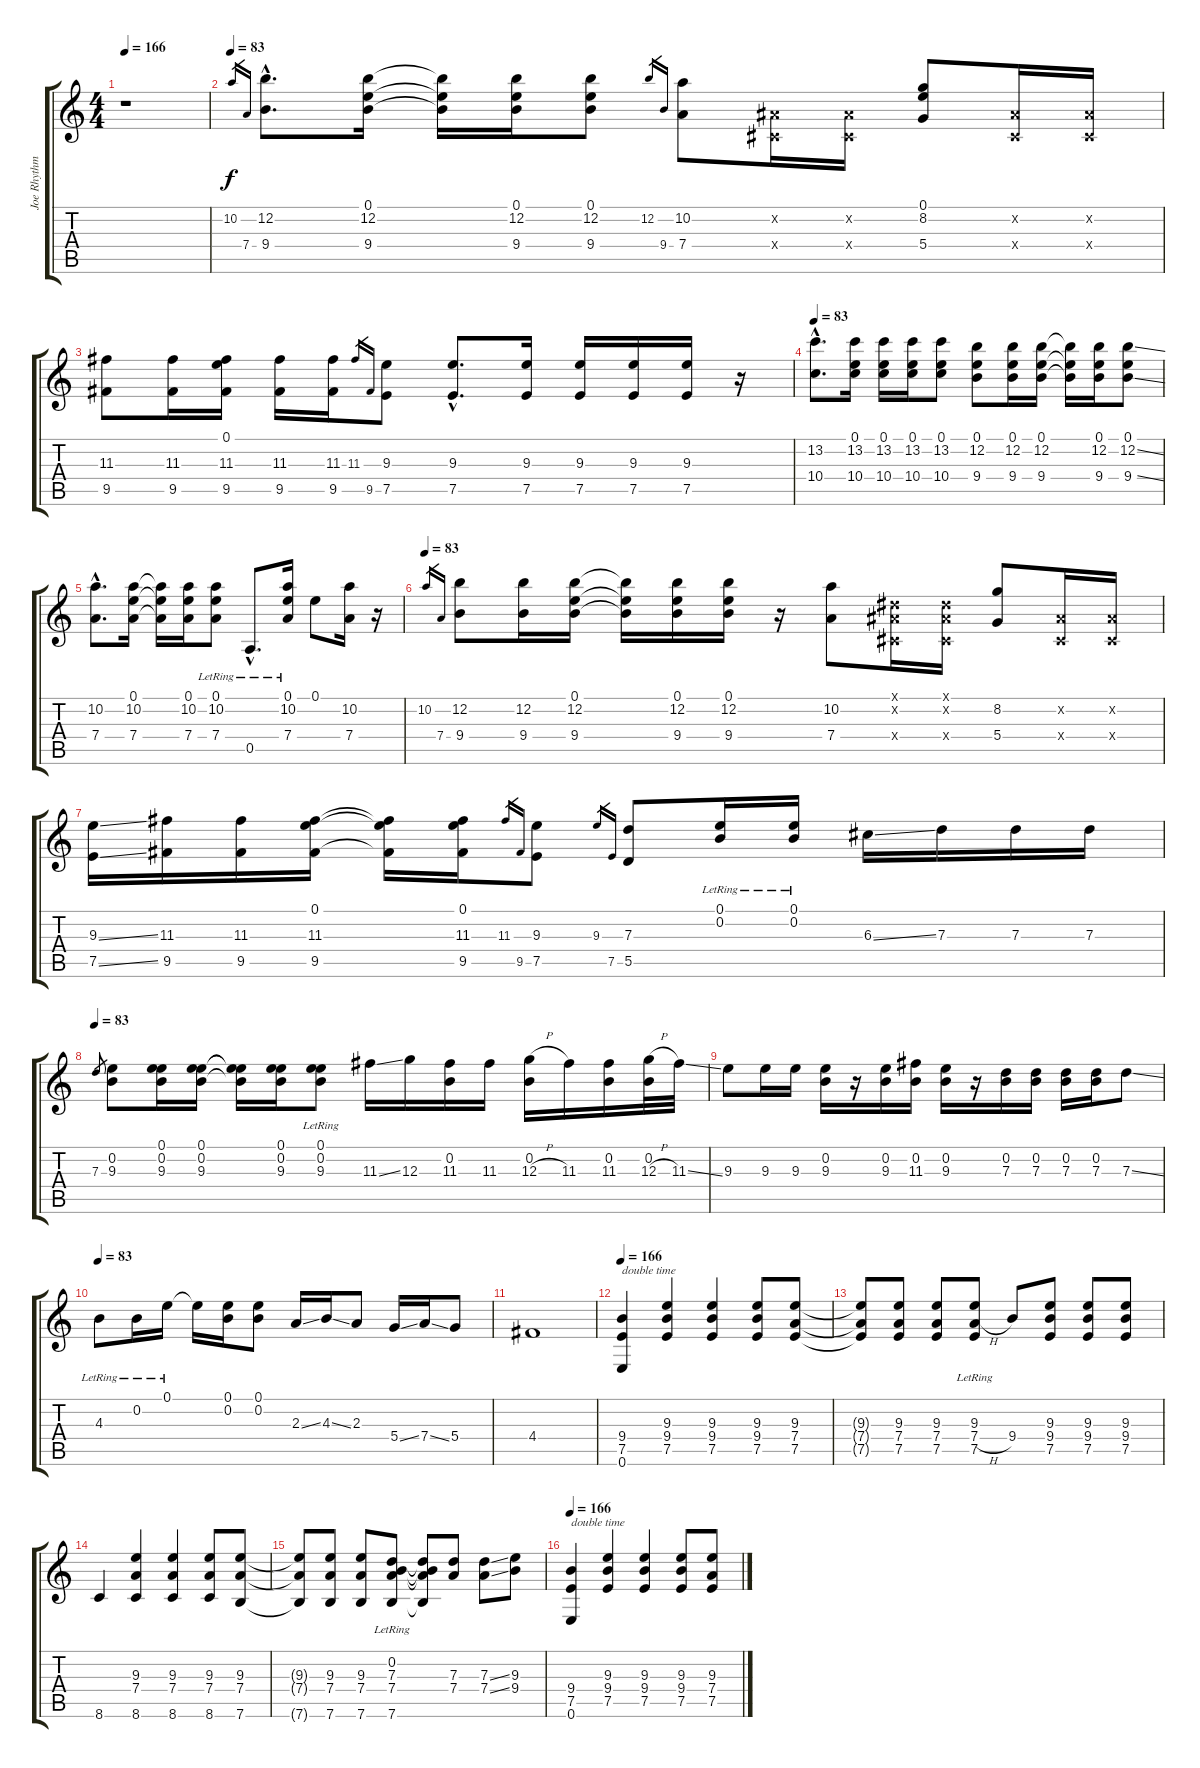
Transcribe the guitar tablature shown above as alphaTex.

\track ("Joe Rhythm" "Joe Rhythm") {instrument distortionguitar}
\staff {score tabs}
\tuning (E4 B3 G3 D3 A2 E2) {hide}
\ts (4 4)
\tempo 166
\clef g2
\ks c
r.1{dy f instrument electricguitarjazz} |
\tempo 83
10.2.16{gr} 7.4.16{gr} (12.2{hac} 9.4{hac}).8{d volume 8 instrument electricguitarjazz} (0.1 12.2 9.4).16 (0.1{t} 12.2{t} 9.4{t}).16 (0.1 12.2 9.4).16 (0.1 12.2 9.4).8 12.2.16{gr} 9.4.16{gr} (10.2 7.4).8 (-1.2{x} -1.4{x}).16 (-1.2{x} -1.4{x}).16 (0.1 8.2 5.4).8 (-1.2{x} -1.4{x}).16 (-1.2{x} -1.4{x}).16 |
(11.3 9.5).8 (11.3 9.5).16 (0.1 11.3 9.5).16 (11.3 9.5).16 (11.3 9.5).16 11.3.16{gr} 9.5.16{gr} (9.3 7.5).8 (9.3{hac} 7.5{hac}).8{d} (9.3 7.5).16 (9.3 7.5).16 (9.3 7.5).16 (9.3 7.5).16 r.16 |
\tempo 83
(13.2{hac} 10.4{hac}).8{d volume 8 instrument electricguitarjazz} (0.1 13.2 10.4).16 (0.1 13.2 10.4).16 (0.1 13.2 10.4).16 (0.1 13.2 10.4).8 (0.1 12.2 9.4).8 (0.1 12.2 9.4).16 (0.1 12.2 9.4).16 (0.1{t} 12.2{t} 9.4{t}).16 (0.1 12.2 9.4).16 (0.1 12.2{ss} 9.4{ss}).8 |
(10.2{hac} 7.4{hac}).8{d} (0.1 10.2 7.4).16 (0.1{t} 10.2{t} 7.4{t}).16 (0.1 10.2 7.4).16 (0.1{lr} 10.2{lr} 7.4{lr}).8 0.5{hac lr}.8{d} (0.1{lr} 10.2{lr} 7.4{lr}).16 0.1.8 (10.2 7.4).16 r.16 |
\tempo 83
10.2.16{gr} 7.4.16{gr} (12.2 9.4).8{volume 8 instrument electricguitarjazz} (12.2 9.4).16 (0.1 12.2 9.4).16 (0.1{t} 12.2{t} 9.4{t}).16 (0.1 12.2 9.4).16 (0.1 12.2 9.4).16 r.16 (10.2 7.4).8 (-1.1{x} -1.2{x} -1.4{x}).16 (-1.1{x} -1.2{x} -1.4{x}).16 (8.2 5.4).8 (-1.2{x} -1.4{x}).16 (-1.2{x} -1.4{x}).16 |
(9.3{ss} 7.5{ss}).16 (11.3 9.5).16 (11.3 9.5).16 (0.1 11.3 9.5).16 (0.1{t} 11.3{t} 9.5{t}).16 (0.1 11.3 9.5).16 11.3.16{gr} 9.5.16{gr} (9.3 7.5).8 9.3.16{gr} 7.5.16{gr} (7.3 5.5).8 (0.1{lr} 0.2{lr}).16 (0.1{lr} 0.2{lr}).16 6.3{ss}.16 7.3.16 7.3.16 7.3.16 |
\tempo 83
7.3.8{gr} (0.2 9.3).8{volume 8 instrument electricguitarjazz} (0.1 0.2 9.3).16 (0.1 0.2 9.3).16 (0.1{t} 0.2{t} 9.3{t}).16 (0.1 0.2 9.3).16 (0.1{lr} 0.2{lr} 9.3).8 11.3{ss}.16 12.3.16 (0.2 11.3).16 11.3.16 (0.2 12.3{h}).16 11.3.16 (0.2 11.3).16 (0.2 12.3{h}).32 11.3{ss}.32 |
9.3.8 9.3.16 9.3.16 (0.2 9.3).16 r.16 (0.2 9.3).16 (0.2 11.3).16 (0.2 9.3).16 r.16 (0.2 7.3).16 (0.2 7.3).16 (0.2 7.3).16 (0.2 7.3).16 7.3{ss}.8 |
\tempo 83
4.3{lr}.8{volume 8 instrument electricguitarjazz} 0.2{lr}.16 0.1{lr}.16 0.1{t}.16 (0.1 0.2).16 (0.1 0.2).8 2.3{ss}.16 4.3{ss}.16 2.3.8 5.4{ss}.16 7.4{ss}.16 5.4.8 |
4.4.1 |
\tempo 166
(9.4 7.5 0.6).4{txt "double time" volume 9 instrument distortionguitar} (9.3 9.4 7.5).4 (9.3 9.4 7.5).4 (9.3 9.4 7.5).8 (9.3 7.4 7.5).8 |
(9.3{t} 7.4{t} 7.5{t}).8 (9.3 7.4 7.5).8 (9.3 7.4 7.5).8 (9.3{lr} 7.4{h} 7.5{lr}).8 9.4.8 (9.3 9.4 7.5).8 (9.3 9.4 7.5).8 (9.3 9.4 7.5).8 |
8.6.4 (9.3 7.4 8.6).4 (9.3 7.4 8.6).4 (9.3 7.4 8.6).8 (9.3 7.4 7.6).8 |
(9.3{t} 7.4{t} 7.6{t}).8 (9.3 7.4 7.6).8 (9.3 7.4 7.6).8 (0.2{lr} 7.3{lr} 7.4{lr} 7.6{lr}).8 (0.2{t} 7.3{t} 7.4{t} 7.6{t}).8 (7.3 7.4).8 (7.3{ss} 7.4{ss}).8 (9.3 9.4).8 |
\tempo 166
(9.4 7.5 0.6).4{txt "double time"} (9.3 9.4 7.5).4 (9.3 9.4 7.5).4 (9.3 9.4 7.5).8 (9.3 7.4 7.5).8
